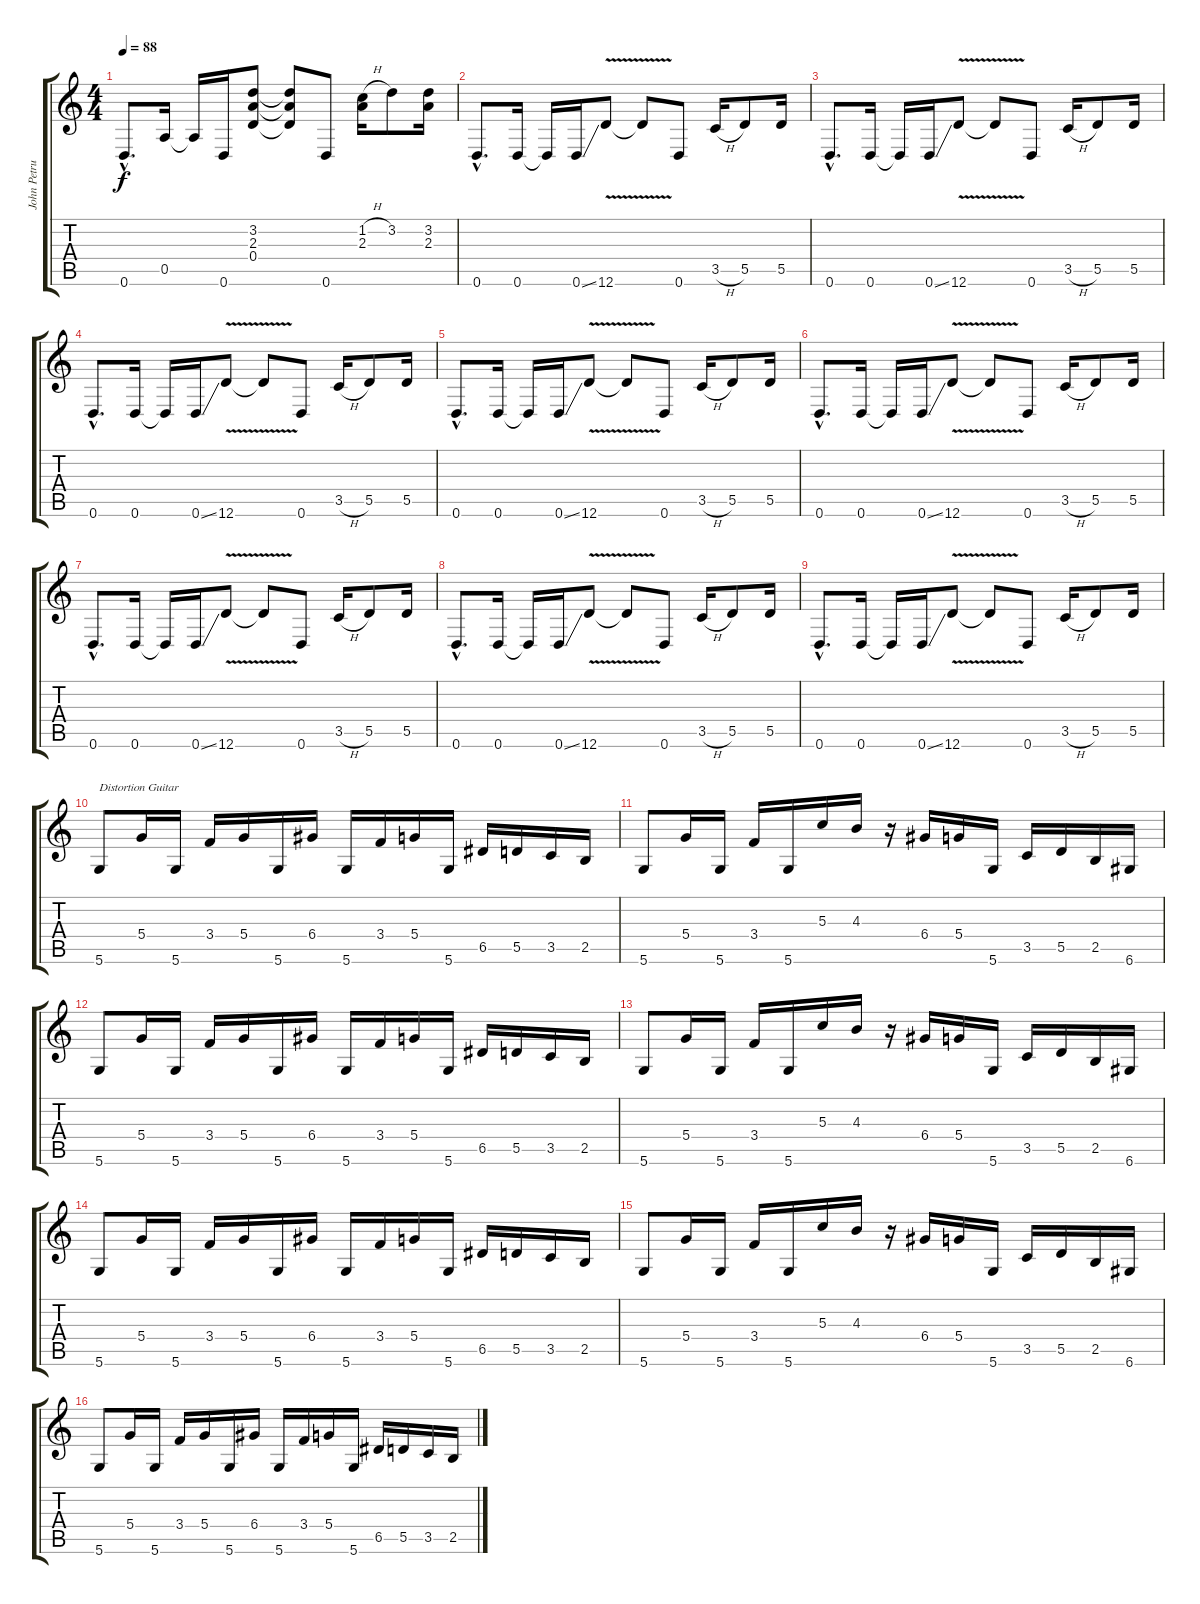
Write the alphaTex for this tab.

\track ("John Petrucci" "John Petru") {instrument distortionguitar}
\staff {score tabs}
\tuning (E4 B3 G3 D3 A2 D2) {hide}
\ts (4 4)
\tempo 88
\clef g2
\ks c
0.6{hac}.8{d dy f} 0.5.16 0.5{t}.16 0.6.16 (3.2 2.3 0.4).8 (3.2{t} 2.3{t} 0.4{t}).8 0.6.8 (1.2{h} 2.3).16 3.2.8 (3.2 2.3).16 |
0.6{hac}.8{d} 0.6.16 0.6{t}.16 0.6{ss}.16 12.6{v}.8 12.6{v t}.8 0.6.8 3.5{h}.16 5.5.8 5.5.16 |
0.6{hac}.8{d} 0.6.16 0.6{t}.16 0.6{ss}.16 12.6{v}.8 12.6{v t}.8 0.6.8 3.5{h}.16 5.5.8 5.5.16 |
0.6{hac}.8{d} 0.6.16 0.6{t}.16 0.6{ss}.16 12.6{v}.8 12.6{v t}.8 0.6.8 3.5{h}.16 5.5.8 5.5.16 |
0.6{hac}.8{d} 0.6.16 0.6{t}.16 0.6{ss}.16 12.6{v}.8 12.6{v t}.8 0.6.8 3.5{h}.16 5.5.8 5.5.16 |
0.6{hac}.8{d} 0.6.16 0.6{t}.16 0.6{ss}.16 12.6{v}.8 12.6{v t}.8 0.6.8 3.5{h}.16 5.5.8 5.5.16 |
0.6{hac}.8{d} 0.6.16 0.6{t}.16 0.6{ss}.16 12.6{v}.8 12.6{v t}.8 0.6.8 3.5{h}.16 5.5.8 5.5.16 |
0.6{hac}.8{d} 0.6.16 0.6{t}.16 0.6{ss}.16 12.6{v}.8 12.6{v t}.8 0.6.8 3.5{h}.16 5.5.8 5.5.16 |
0.6{hac}.8{d} 0.6.16 0.6{t}.16 0.6{ss}.16 12.6{v}.8 12.6{v t}.8 0.6.8 3.5{h}.16 5.5.8 5.5.16 |
5.6.8{txt "Distortion Guitar" instrument distortionguitar} 5.4.16 5.6.16 3.4.16 5.4.16 5.6.16 6.4.16 5.6.16 3.4.16 5.4.16 5.6.16 6.5.16 5.5.16 3.5.16 2.5.16 |
5.6.8 5.4.16 5.6.16 3.4.16 5.6.16 5.3.16 4.3.16 r.16 6.4.16 5.4.16 5.6.16 3.5.16 5.5.16 2.5.16 6.6.16 |
5.6.8 5.4.16 5.6.16 3.4.16 5.4.16 5.6.16 6.4.16 5.6.16 3.4.16 5.4.16 5.6.16 6.5.16 5.5.16 3.5.16 2.5.16 |
5.6.8 5.4.16 5.6.16 3.4.16 5.6.16 5.3.16 4.3.16 r.16 6.4.16 5.4.16 5.6.16 3.5.16 5.5.16 2.5.16 6.6.16 |
5.6.8 5.4.16 5.6.16 3.4.16 5.4.16 5.6.16 6.4.16 5.6.16 3.4.16 5.4.16 5.6.16 6.5.16 5.5.16 3.5.16 2.5.16 |
5.6.8 5.4.16 5.6.16 3.4.16 5.6.16 5.3.16 4.3.16 r.16 6.4.16 5.4.16 5.6.16 3.5.16 5.5.16 2.5.16 6.6.16 |
5.6.8 5.4.16 5.6.16 3.4.16 5.4.16 5.6.16 6.4.16 5.6.16 3.4.16 5.4.16 5.6.16 6.5.16 5.5.16 3.5.16 2.5.16
